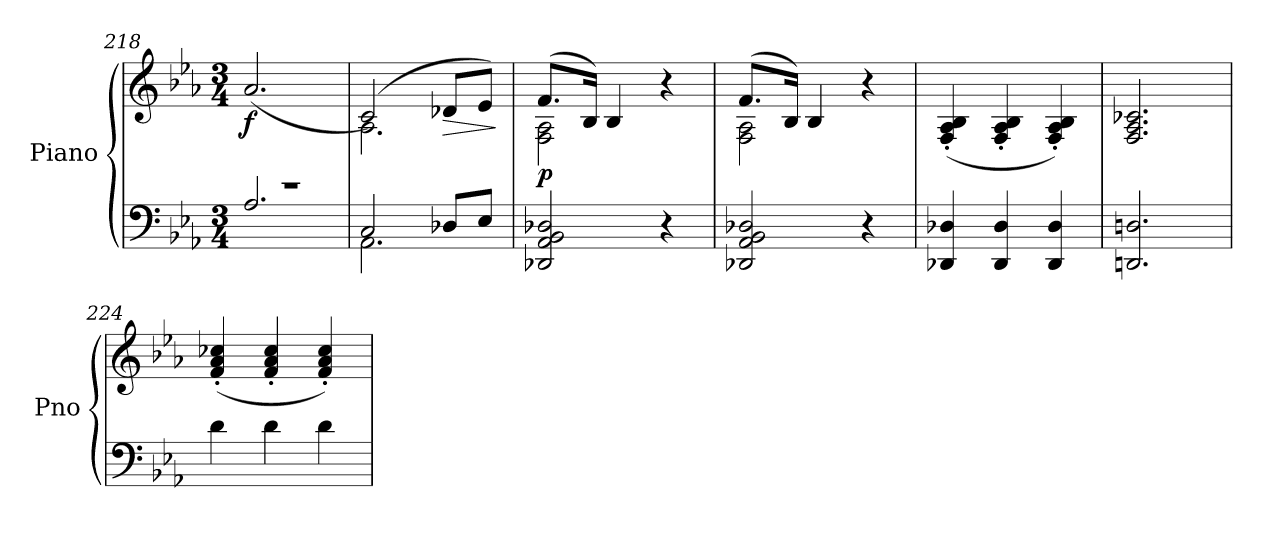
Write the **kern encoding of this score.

**kern	**kern	**dynam
*part1	*part1	*part1
*staff2	*staff1	*staff1/2
*I"Piano	*	*
*I'Pno	*	*
*clefF4	*clefG2	*
*k[b-e-a-]	*k[b-e-a-]	*
*E-:	*E-:	*
*M3/4	*M3/4	*
=218	=218	=218
*^	*	*
!	!	!	!LO:DY:b
2.r	2.A-/	(<2.a-/	f
=219	=219	=219	=219
*	*	*^	*
2C/	2.AA-\	(>2c/)	2.A-\	.
!	!	!	!	!LO:HP:b
8D-X/L	.	8d-X/L	.	>
8E-/J	.	8e-/J)	.	.
*v	*v	*	*	*
*	*v	*v	*
.	.	]
=220	=220	=220
*	*^	*
!	!	!	!LO:DY:b
2DD-X/ 2AA-/ 2BB-/ 2D-X/	(>8.f/L	2F\ 2A-\	p
.	16B-/Jk)	.	.
.	4B-/	.	.
4r	4r	4ryy	.
=221	=221	=221	=221
2DD-X/ 2AA-/ 2BB-/ 2D-X/	(>8.f/L	2F\ 2A-\	.
.	16B-/Jk)	.	.
.	4B-/	.	.
4r	4r	4ryy	.
*	*v	*v	*
=222	=222	=222
4DD-X/ 4D-X/	(<4F/' 4A-/' 4B-/'	.
4DD-/ 4D-/	4F/' 4A-/' 4B-/'	.
4DD-/ 4D-/	4F/' 4A-/' 4B-/')	.
=223	=223	=223
2.DDn/ 2.Dn/	2.F/ 2.A-/ 2.c-X/	.
=224	=224	=224
4d\	(<4f/' 4a-/' 4cc-X/'	.
4d\	4f/' 4a-/' 4cc-/'	.
4d\	4f/' 4a-/' 4cc-/')	.
=	=	=
*-	*-	*-
